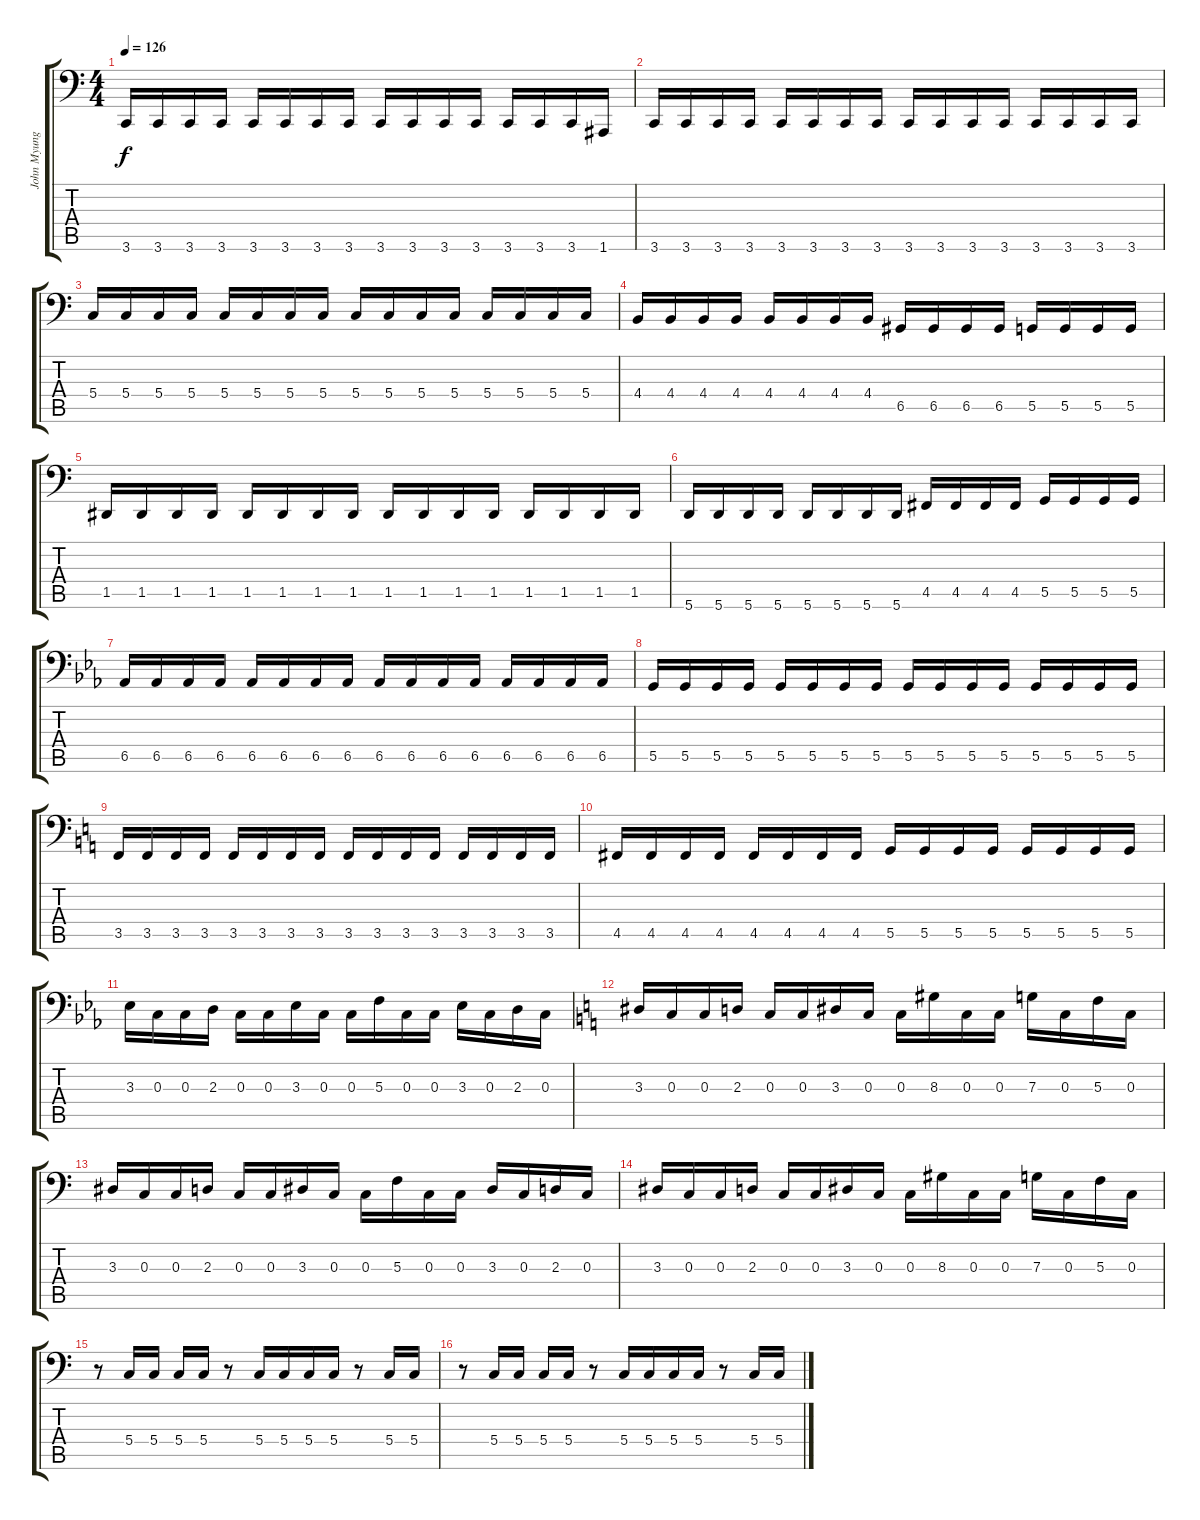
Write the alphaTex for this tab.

\track ("John Myung" "John Myung") {instrument electricbassfinger}
\staff {score tabs}
\tuning (Bb2 F2 C2 G1 D1 A0) {hide}
\ts (4 4)
\tempo 126
\clef f4
\ks c
3.6.16{dy f} 3.6.16 3.6.16 3.6.16 3.6.16 3.6.16 3.6.16 3.6.16 3.6.16 3.6.16 3.6.16 3.6.16 3.6.16 3.6.16 3.6.16 1.6.16 |
3.6.16 3.6.16 3.6.16 3.6.16 3.6.16 3.6.16 3.6.16 3.6.16 3.6.16 3.6.16 3.6.16 3.6.16 3.6.16 3.6.16 3.6.16 3.6.16 |
5.4.16 5.4.16 5.4.16 5.4.16 5.4.16 5.4.16 5.4.16 5.4.16 5.4.16 5.4.16 5.4.16 5.4.16 5.4.16 5.4.16 5.4.16 5.4.16 |
4.4.16 4.4.16 4.4.16 4.4.16 4.4.16 4.4.16 4.4.16 4.4.16 6.5.16 6.5.16 6.5.16 6.5.16 5.5.16 5.5.16 5.5.16 5.5.16 |
1.5.16 1.5.16 1.5.16 1.5.16 1.5.16 1.5.16 1.5.16 1.5.16 1.5.16 1.5.16 1.5.16 1.5.16 1.5.16 1.5.16 1.5.16 1.5.16 |
5.6.16 5.6.16 5.6.16 5.6.16 5.6.16 5.6.16 5.6.16 5.6.16 4.5.16 4.5.16 4.5.16 4.5.16 5.5.16 5.5.16 5.5.16 5.5.16 |
\ks cminor
6.5.16 6.5.16 6.5.16 6.5.16 6.5.16 6.5.16 6.5.16 6.5.16 6.5.16 6.5.16 6.5.16 6.5.16 6.5.16 6.5.16 6.5.16 6.5.16 |
5.5.16 5.5.16 5.5.16 5.5.16 5.5.16 5.5.16 5.5.16 5.5.16 5.5.16 5.5.16 5.5.16 5.5.16 5.5.16 5.5.16 5.5.16 5.5.16 |
\ks c
3.5.16 3.5.16 3.5.16 3.5.16 3.5.16 3.5.16 3.5.16 3.5.16 3.5.16 3.5.16 3.5.16 3.5.16 3.5.16 3.5.16 3.5.16 3.5.16 |
4.5.16 4.5.16 4.5.16 4.5.16 4.5.16 4.5.16 4.5.16 4.5.16 5.5.16 5.5.16 5.5.16 5.5.16 5.5.16 5.5.16 5.5.16 5.5.16 |
\ks cminor
3.3.16 0.3.16 0.3.16 2.3.16 0.3.16 0.3.16 3.3.16 0.3.16 0.3.16 5.3.16 0.3.16 0.3.16 3.3.16 0.3.16 2.3.16 0.3.16 |
\ks c
3.3.16 0.3.16 0.3.16 2.3.16 0.3.16 0.3.16 3.3.16 0.3.16 0.3.16 8.3.16 0.3.16 0.3.16 7.3.16 0.3.16 5.3.16 0.3.16 |
3.3.16 0.3.16 0.3.16 2.3.16 0.3.16 0.3.16 3.3.16 0.3.16 0.3.16 5.3.16 0.3.16 0.3.16 3.3.16 0.3.16 2.3.16 0.3.16 |
3.3.16 0.3.16 0.3.16 2.3.16 0.3.16 0.3.16 3.3.16 0.3.16 0.3.16 8.3.16 0.3.16 0.3.16 7.3.16 0.3.16 5.3.16 0.3.16 |
r.8 5.4.16 5.4.16 5.4.16 5.4.16 r.8 5.4.16 5.4.16 5.4.16 5.4.16 r.8 5.4.16 5.4.16 |
r.8 5.4.16 5.4.16 5.4.16 5.4.16 r.8 5.4.16 5.4.16 5.4.16 5.4.16 r.8 5.4.16 5.4.16
